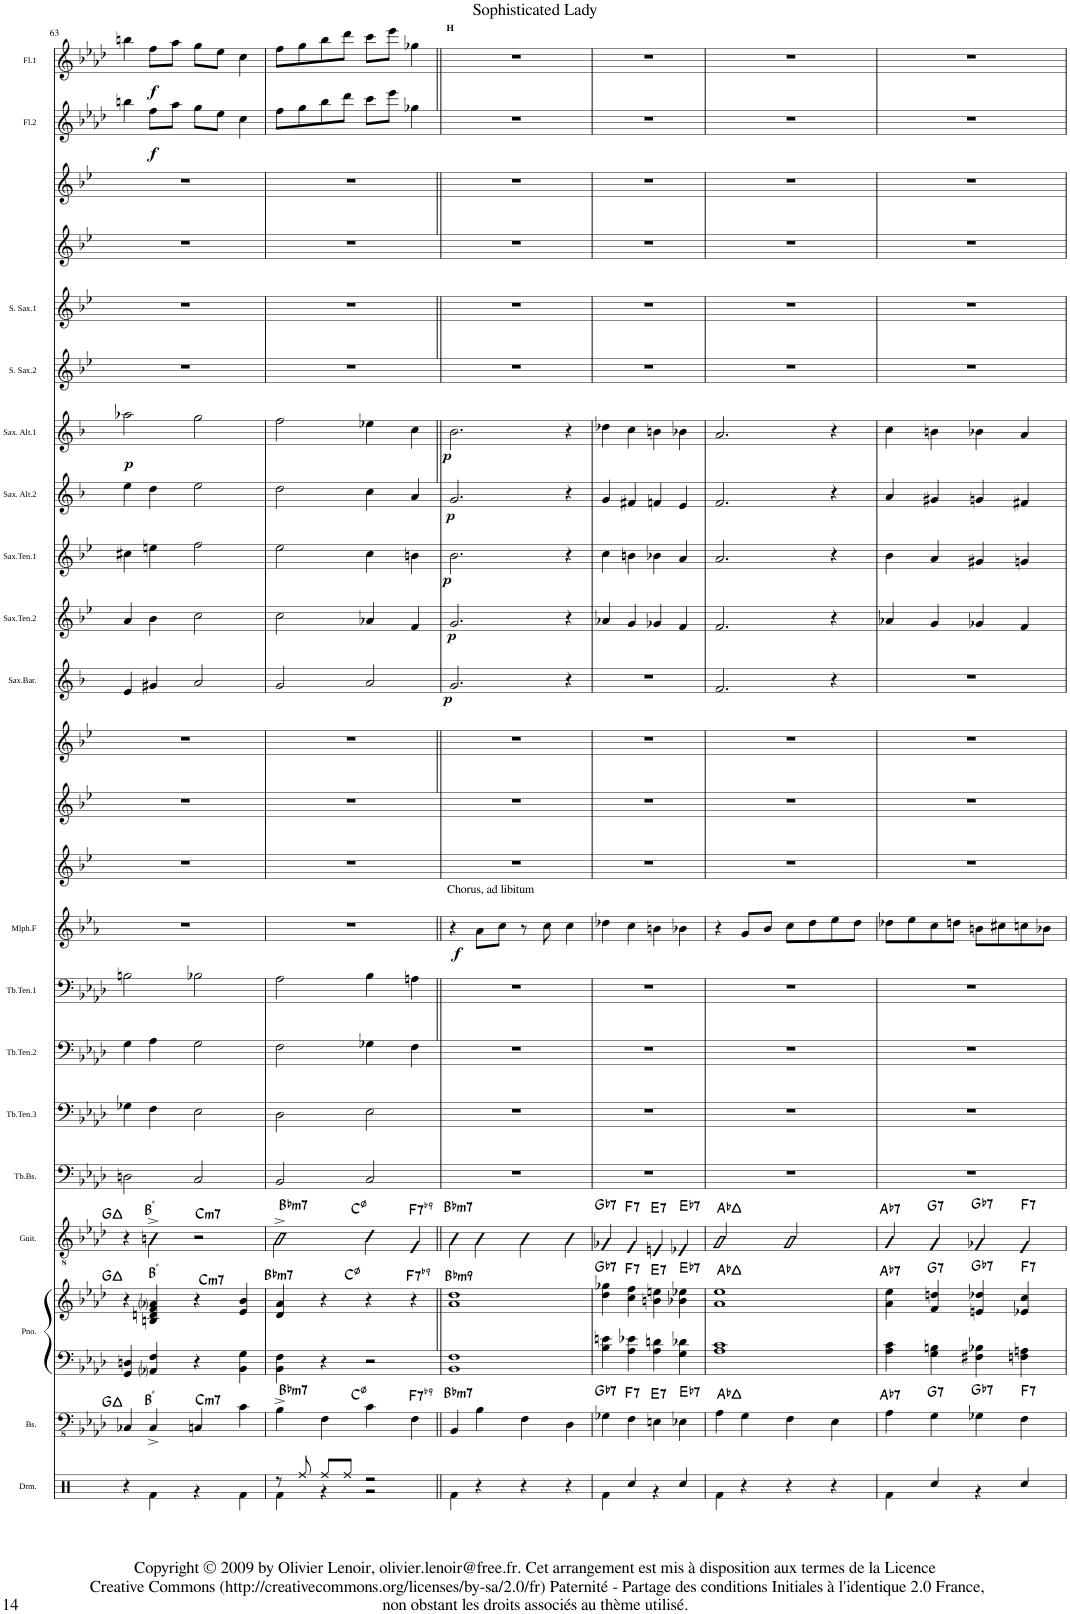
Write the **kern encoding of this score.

**kern	**kern	**harte	**kern	**kern	**harte	**kern	**harte	**kern	**kern	**kern	**kern	**kern	**dynam	**kern	**kern	**kern	**kern	**dynam	**kern	**dynam	**kern	**dynam	**kern	**dynam	**kern	**dynam	**kern	**kern	**kern	**kern	**kern	**dynam	**kern	**dynam
*part23	*part22	*part22	*part21	*part21	*part21	*part20	*part20	*part19	*part18	*part17	*part16	*part15	*part15	*part14	*part13	*part12	*part11	*part11	*part10	*part10	*part9	*part9	*part8	*part8	*part7	*part7	*part6	*part5	*part4	*part3	*part2	*part2	*part1	*part1
*staff24	*staff23	*	*staff22	*staff21	*	*staff20	*	*staff19	*staff18	*staff17	*staff16	*staff15	*staff15	*staff14	*staff13	*staff12	*staff11	*staff11	*staff10	*staff10	*staff9	*staff9	*staff8	*staff8	*staff7	*staff7	*staff6	*staff5	*staff4	*staff3	*staff2	*staff2	*staff1	*staff1
*I"Drums	*I"Bass	*	*I"Piano	*	*	*I"Guitar	*	*I"Trombone Basse	*I"Trombone Tenor 3	*I"Trombone Tenor 2	*I"Trombone Tenor 1	*I"Mellophone F	*	*I"Trumpet_Bb_3	*I"Trumpet_Bb_2	*I"Trumpet_Bb_1	*I"Saxophone Baryton	*	*I"Saxophone Ténor 2	*	*I"Saxophone Ténor 1	*	*I"Saxophone Alto 2	*	*I"Saxophone Alto 1	*	*I"Saxophone Soprano 2	*I"Saxophone Soprano 1	*I"Clarinette_Bb_2	*I"Clarinette_Bb_1	*I"Flûte 2	*	*I"Flûte 1	*
*I'Drm.	*I'Bs.	*	*I'Pno.	*	*	*I'Guit.	*	*I'Tb.Bs.	*I'Tb.Ten.3	*I'Tb.Ten.2	*I'Tb.Ten.1	*I'Mlph.F	*	*I'Tpt	*I'Tpt	*I'Tpt	*I'Sax.Bar.	*	*	*	*	*	*I'Sax. Alt.2	*	*I'Sax. Alt.1	*	*	*	*I'Cl	*I'Cl	*I'Fl.2	*	*I'Fl.1	*
!!LO:PB:g=z
*clefX	*clefFv4	*	*clefF4	*clefG2	*	*clefGv2	*	*clefF4	*clefF4	*clefF4	*clefF4	*clefG2	*	*clefG2	*clefG2	*clefG2	*clefG2	*	*clefG2	*	*clefG2	*	*clefG2	*	*clefG2	*	*clefG2	*clefG2	*clefG2	*clefG2	*clefG2	*	*clefG2	*
*	*	*	*	*	*	*	*	*	*	*	*	*Trd4c7	*	*Trd1c2	*Trd1c2	*Trd1c2	*Trd12c21	*	*Trd8c14	*	*Trd8c14	*	*Trd5c9	*	*Trd5c9	*	*Trd1c2	*Trd1c2	*Trd1c2	*Trd1c2	*	*	*	*
*k[]	*k[b-e-a-d-]	*	*k[b-e-a-d-]	*k[b-e-a-d-]	*	*k[b-e-a-d-]	*	*k[b-e-a-d-]	*k[b-e-a-d-]	*k[b-e-a-d-]	*k[b-e-a-d-]	*k[b-e-a-]	*	*k[b-e-]	*k[b-e-]	*k[b-e-]	*k[b-]	*	*k[b-e-]	*	*k[b-e-]	*	*k[b-]	*	*k[b-]	*	*k[b-e-]	*k[b-e-]	*k[b-e-]	*k[b-e-]	*k[b-e-a-d-]	*	*k[b-e-a-d-]	*
*M4/4	*M4/4	*	*M4/4	*M4/4	*	*M4/4	*	*M4/4	*M4/4	*M4/4	*M4/4	*M4/4	*	*M4/4	*M4/4	*M4/4	*M4/4	*	*M4/4	*	*M4/4	*	*M4/4	*	*M4/4	*	*M4/4	*M4/4	*M4/4	*M4/4	*M4/4	*	*M4/4	*
=63	=63	=63	=63	=63	=63	=63	=63	=63	=63	=63	=63	=63	=63	=63	=63	=63	=63	=63	=63	=63	=63	=63	=63	=63	=63	=63	=63	=63	=63	=63	=63	=63	=63	=63
*^	*	*	*	*	*	*	*	*	*	*	*	*	*	*	*	*	*	*	*	*	*	*	*	*	*	*	*	*	*	*	*	*	*	*
!	!	!	!	!	!	!	!	!	!	!	!	!	!	!	!	!	!	!	!	!	!	!	!	!	!	!	!LO:DY:b	!	!	!	!	!	!	!	!
4r	4ryy	4CC-X/	G:maj	4GG/ 4Dn/	4r	G:maj	4r	G:maj	2Dn\	4G-X\	4G\	2Bn\	1r	.	1r	1r	1r	4e/	.	4a/	.	4cc#X\	.	4ee\	.	2aa-X\	p	1r	1r	1r	1r	4bbn\	.	4bbn\	.
!	!	!	!LO:H:kt=°	!	!	!LO:H:kt=°	!	!LO:H:kt=°	!	!	!	!	!	!	!	!	!	!	!	!	!	!	!	!	!	!	!	!	!	!	!	!	!LO:DY:b	!	!LO:DY:b
4ryy	4Rf\	4CC-^/	.	4AA-i/ 4F/	4Bn/ 4dn/ 4f/ 4a-i/	.	4Bn^\	.	.	4F\	4A-\	.	.	.	.	.	.	4g#X/	.	4b-\	.	4een\	.	4dd\	.	.	.	.	.	.	.	8ff\L	f	8ff\L	f
.	.	.	.	.	.	.	.	.	.	.	.	.	.	.	.	.	.	.	.	.	.	.	.	.	.	.	.	.	.	.	.	8aa-\J	.	8aa-\J	.
!	!	!	!LO:H:kt=m7	!	!	!LO:H:kt=m7	!	!LO:H:kt=m7	!	!	!	!	!	!	!	!	!	!	!	!	!	!	!	!	!	!	!	!	!	!	!	!	!	!	!
4ryy	4r	4CCn/	C:min7	4r	4r	C:min7	2r	C:min7	2C/	2E-\	2G\	2B-X\	.	.	.	.	.	2a/	.	2cc\	.	2ff\	.	2ee\	.	2gg\	.	.	.	.	.	8gg\L	.	8gg\L	.
.	.	.	.	.	.	.	.	.	.	.	.	.	.	.	.	.	.	.	.	.	.	.	.	.	.	.	.	.	.	.	.	8ee-\J	.	8ee-\J	.
4ryy	4Rf\	4C\	.	4BB-\ 4G\	4e-/ 4b-/	.	.	.	.	.	.	.	.	.	.	.	.	.	.	.	.	.	.	.	.	.	.	.	.	.	.	4cc\	.	4cc\	.
=64	=64	=64	=64	=64	=64	=64	=64	=64	=64	=64	=64	=64	=64	=64	=64	=64	=64	=64	=64	=64	=64	=64	=64	=64	=64	=64	=64	=64	=64	=64	=64	=64	=64	=64	=64
!	!	!	!LO:H:kt=m7	!	!	!LO:H:kt=m7	!	!LO:H:kt=m7	!	!	!	!	!	!	!	!	!	!	!	!	!	!	!	!	!	!	!	!	!	!	!	!	!	!	!
8r	4Rf\	4BB-^\	Bb:min7	4BB-\ 4F\	4d-/ 4a-/	Bb:min7	2B-^\	Bb:min7	2BB-/	2D-\	2F\	2A-\	1r	.	1r	1r	1r	2g/	.	2cc\	.	2ee-\	.	2dd\	.	2ff\	.	1r	1r	1r	1r	8ff\L	.	8ff\L	.
8Rff/	.	.	.	.	.	.	.	.	.	.	.	.	.	.	.	.	.	.	.	.	.	.	.	.	.	.	.	.	.	.	.	8gg\	.	8gg\	.
8Rff/L	4r	4FF\	.	4r	4r	.	.	.	.	.	.	.	.	.	.	.	.	.	.	.	.	.	.	.	.	.	.	.	.	.	.	8bb-\	.	8bb-\	.
8Rff/J	.	.	.	.	.	.	.	.	.	.	.	.	.	.	.	.	.	.	.	.	.	.	.	.	.	.	.	.	.	.	.	8ddd-\J	.	8ddd-\J	.
2r	2r	4C\	C:hdim7	2r	4r	C:hdim7	4c\	C:hdim7	2C/	2E-\	4G-X\	4B-\	.	.	.	.	.	2a/	.	4a-X/	.	4cc\	.	4cc\	.	4ee-X\	.	.	.	.	.	8ccc\L	.	8ccc\L	.
.	.	.	.	.	.	.	.	.	.	.	.	.	.	.	.	.	.	.	.	.	.	.	.	.	.	.	.	.	.	.	.	8eee-\J	.	8eee-\J	.
!	!	!	!LO:H:kt=7	!	!	!LO:H:kt=7	!	!LO:H:kt=7	!	!	!	!	!	!	!	!	!	!	!	!	!	!	!	!	!	!	!	!	!	!	!	!	!	!	!
.	.	4FF\	F:7(b9)	.	4r	F:7(b9)	4F/	F:7(b9)	.	.	4F\	4An\	.	.	.	.	.	.	.	4f/	.	4bn\	.	4a/	.	4cc\	.	.	.	.	.	4gg-X\	.	4gg-X\	.
=65||	=65||	=65||	=65||	=65||	=65||	=65||	=65||	=65||	=65||	=65||	=65||	=65||	=65||	=65||	=65||	=65||	=65||	=65||	=65||	=65||	=65||	=65||	=65||	=65||	=65||	=65||	=65||	=65||	=65||	=65||	=65||	=65||	=65||	=65||	=65||
!	!	!	!	!	!	!	!	!	!	!	!	!	!	!	!	!	!	!	!	!	!	!	!	!	!	!	!	!	!	!	!	!	!	!LO:TX:a:B:t=H	!
!	!	!	!	!	!	!	!	!	!	!	!	!	!LO:TX:a:t=Chorus, ad libitum	!	!	!	!	!	!	!	!	!	!	!	!	!	!	!	!	!	!	!	!	!	!
!	!	!	!LO:H:kt=m7	!	!	!LO:H:kt=m9	!	!LO:H:kt=m7	!	!	!	!	!	!LO:DY:b	!	!	!	!	!LO:DY:b	!	!LO:DY:b	!	!LO:DY:b	!	!LO:DY:b	!	!LO:DY:b	!	!	!	!	!	!	!	!
4ryy	4Rf\	4BBB-/	Bb:min7	1BB- 1F	1a- 1dd-	Bb:min9	4B-\	Bb:min7	1r	1r	1r	1r	4r	f	1r	1r	1r	2.g/	p	2.g/	p	2.b-\	p	2.g/	p	2.b-\	p	1r	1r	1r	1r	1r	.	1r	.
4r	2.ryy	4BB-\	.	.	.	.	4B-\	.	.	.	.	.	8a-\L	.	.	.	.	.	.	.	.	.	.	.	.	.	.	.	.	.	.	.	.	.	.
.	.	.	.	.	.	.	.	.	.	.	.	.	8cc\J	.	.	.	.	.	.	.	.	.	.	.	.	.	.	.	.	.	.	.	.	.	.
4r	.	4FF\	.	.	.	.	4B-\	.	.	.	.	.	8r	.	.	.	.	.	.	.	.	.	.	.	.	.	.	.	.	.	.	.	.	.	.
.	.	.	.	.	.	.	.	.	.	.	.	.	8cc\	.	.	.	.	.	.	.	.	.	.	.	.	.	.	.	.	.	.	.	.	.	.
4r	.	4DD-\	.	.	.	.	4B-\	.	.	.	.	.	4cc\	.	.	.	.	4r	.	4r	.	4r	.	4r	.	4r	.	.	.	.	.	.	.	.	.
=66	=66	=66	=66	=66	=66	=66	=66	=66	=66	=66	=66	=66	=66	=66	=66	=66	=66	=66	=66	=66	=66	=66	=66	=66	=66	=66	=66	=66	=66	=66	=66	=66	=66	=66	=66
*	*^	*	*	*	*	*	*	*	*	*	*	*	*	*	*	*	*	*	*	*	*	*	*	*	*	*	*	*	*	*	*	*	*	*	*
!	!	!	!	!LO:H:kt=7	!	!	!LO:H:kt=7	!	!LO:H:kt=7	!	!	!	!	!	!	!	!	!	!	!	!	!	!	!	!	!	!	!	!	!	!	!	!	!	!	!
4ryy	4ryy	4Rf\	4GG-X\	Gb:7	4B-\ 4en\	4dd-\ 4gg-X\	Gb:7	4G-X/	Gb:7	1r	1r	1r	1r	4dd-X\	.	1r	1r	1r	1r	.	4a-X/	.	4cc\	.	4g/	.	4dd-X\	.	1r	1r	1r	1r	1r	.	1r	.
!	!	!	!	!LO:H:kt=7	!	!	!LO:H:kt=7	!	!LO:H:kt=7	!	!	!	!	!	!	!	!	!	!	!	!	!	!	!	!	!	!	!	!	!	!	!	!	!	!	!
4ryy	4Rcc/	2.ryy	4FF\	F:7	4A-\ 4e-X\	4cc\ 4ff\	F:7	4F/	F:7	.	.	.	.	4cc\	.	.	.	.	.	.	4g/	.	4bn\	.	4f#X/	.	4cc\	.	.	.	.	.	.	.	.	.
!	!	!	!	!LO:H:kt=7	!	!	!LO:H:kt=7	!	!LO:H:kt=7	!	!	!	!	!	!	!	!	!	!	!	!	!	!	!	!	!	!	!	!	!	!	!	!	!	!	!
4ryy	4r	.	4EEn\	E:7	4A-\ 4dn\	4bn\ 4een\	E:7	4En/	E:7	.	.	.	.	4bn\	.	.	.	.	.	.	4g-X/	.	4b-X\	.	4fn/	.	4bn\	.	.	.	.	.	.	.	.	.
!	!	!	!	!LO:H:kt=7	!	!	!LO:H:kt=7	!	!LO:H:kt=7	!	!	!	!	!	!	!	!	!	!	!	!	!	!	!	!	!	!	!	!	!	!	!	!	!	!	!
4ryy	4Rcc/	.	4EE-X\	Eb:7	4G\ 4d-X\	4b-X\ 4ee-X\	Eb:7	4E-X/	Eb:7	.	.	.	.	4b-X\	.	.	.	.	.	.	4f/	.	4a/	.	4e/	.	4b-X\	.	.	.	.	.	.	.	.	.
*	*v	*v	*	*	*	*	*	*	*	*	*	*	*	*	*	*	*	*	*	*	*	*	*	*	*	*	*	*	*	*	*	*	*	*	*	*
=67	=67	=67	=67	=67	=67	=67	=67	=67	=67	=67	=67	=67	=67	=67	=67	=67	=67	=67	=67	=67	=67	=67	=67	=67	=67	=67	=67	=67	=67	=67	=67	=67	=67	=67	=67
4ryy	4Rf\	4AA-\	Ab:maj	1A- 1c	1a- 1ee-	Ab:maj	2A-/	Ab:maj	1r	1r	1r	1r	4r	.	1r	1r	1r	2.f/	.	2.f/	.	2.a/	.	2.f/	.	2.a/	.	1r	1r	1r	1r	1r	.	1r	.
4r	2.ryy	4GG\	.	.	.	.	.	.	.	.	.	.	8g/L	.	.	.	.	.	.	.	.	.	.	.	.	.	.	.	.	.	.	.	.	.	.
.	.	.	.	.	.	.	.	.	.	.	.	.	8b-/J	.	.	.	.	.	.	.	.	.	.	.	.	.	.	.	.	.	.	.	.	.	.
4r	.	4FF\	.	.	.	.	2A-/	.	.	.	.	.	8cc\L	.	.	.	.	.	.	.	.	.	.	.	.	.	.	.	.	.	.	.	.	.	.
.	.	.	.	.	.	.	.	.	.	.	.	.	8dd\	.	.	.	.	.	.	.	.	.	.	.	.	.	.	.	.	.	.	.	.	.	.
4r	.	4EE-\	.	.	.	.	.	.	.	.	.	.	8ee-\	.	.	.	.	4r	.	4r	.	4r	.	4r	.	4r	.	.	.	.	.	.	.	.	.
.	.	.	.	.	.	.	.	.	.	.	.	.	8dd\J	.	.	.	.	.	.	.	.	.	.	.	.	.	.	.	.	.	.	.	.	.	.
=68	=68	=68	=68	=68	=68	=68	=68	=68	=68	=68	=68	=68	=68	=68	=68	=68	=68	=68	=68	=68	=68	=68	=68	=68	=68	=68	=68	=68	=68	=68	=68	=68	=68	=68	=68
*	*^	*	*	*	*	*	*	*	*	*	*	*	*	*	*	*	*	*	*	*	*	*	*	*	*	*	*	*	*	*	*	*	*	*	*
!	!	!	!	!LO:H:kt=7	!	!	!LO:H:kt=7	!	!LO:H:kt=7	!	!	!	!	!	!	!	!	!	!	!	!	!	!	!	!	!	!	!	!	!	!	!	!	!	!	!
4ryy	4ryy	4Rf\	4AA-\	Ab:7	4A-\ 4c\	4a-\ 4ee-\	Ab:7	4A-/	Ab:7	1r	1r	1r	1r	8dd-X\L	.	1r	1r	1r	1r	.	4a-X/	.	4b-\	.	4a/	.	4cc\	.	1r	1r	1r	1r	1r	.	1r	.
.	.	.	.	.	.	.	.	.	.	.	.	.	.	8ee-\	.	.	.	.	.	.	.	.	.	.	.	.	.	.	.	.	.	.	.	.	.	.
!	!	!	!	!LO:H:kt=7	!	!	!LO:H:kt=7	!	!LO:H:kt=7	!	!	!	!	!	!	!	!	!	!	!	!	!	!	!	!	!	!	!	!	!	!	!	!	!	!	!
4ryy	4Rcc/	2.ryy	4GG\	G:7	4G\ 4Bn\	4f/ 4ddn/	G:7	4G/	G:7	.	.	.	.	8cc\	.	.	.	.	.	.	4g/	.	4a/	.	4g#X/	.	4bn\	.	.	.	.	.	.	.	.	.
.	.	.	.	.	.	.	.	.	.	.	.	.	.	8ddn\J	.	.	.	.	.	.	.	.	.	.	.	.	.	.	.	.	.	.	.	.	.	.
!	!	!	!	!LO:H:kt=7	!	!	!LO:H:kt=7	!	!LO:H:kt=7	!	!	!	!	!	!	!	!	!	!	!	!	!	!	!	!	!	!	!	!	!	!	!	!	!	!	!
4ryy	4r	.	4GG-X\	Gb:7	4F#X\ 4B-X\	4en/ 4dd-X/	Gb:7	4G-X/	Gb:7	.	.	.	.	8bn\L	.	.	.	.	.	.	4g-X/	.	4g#X/	.	4gn/	.	4b-X\	.	.	.	.	.	.	.	.	.
.	.	.	.	.	.	.	.	.	.	.	.	.	.	8cc#X\	.	.	.	.	.	.	.	.	.	.	.	.	.	.	.	.	.	.	.	.	.	.
!	!	!	!	!LO:H:kt=7	!	!	!LO:H:kt=7	!	!LO:H:kt=7	!	!	!	!	!	!	!	!	!	!	!	!	!	!	!	!	!	!	!	!	!	!	!	!	!	!	!
4ryy	4Rcc/	.	4FF\	F:7	4Fn\ 4An\	4e-X/ 4cc/	F:7	4F/	F:7	.	.	.	.	8ccn\	.	.	.	.	.	.	4f/	.	4gn/	.	4f#X/	.	4a/	.	.	.	.	.	.	.	.	.
.	.	.	.	.	.	.	.	.	.	.	.	.	.	8b-X\J	.	.	.	.	.	.	.	.	.	.	.	.	.	.	.	.	.	.	.	.	.	.
*v	*v	*v	*	*	*	*	*	*	*	*	*	*	*	*	*	*	*	*	*	*	*	*	*	*	*	*	*	*	*	*	*	*	*	*	*	*
=	=	=	=	=	=	=	=	=	=	=	=	=	=	=	=	=	=	=	=	=	=	=	=	=	=	=	=	=	=	=	=	=	=	=
*-	*-	*-	*-	*-	*-	*-	*-	*-	*-	*-	*-	*-	*-	*-	*-	*-	*-	*-	*-	*-	*-	*-	*-	*-	*-	*-	*-	*-	*-	*-	*-	*-	*-	*-
